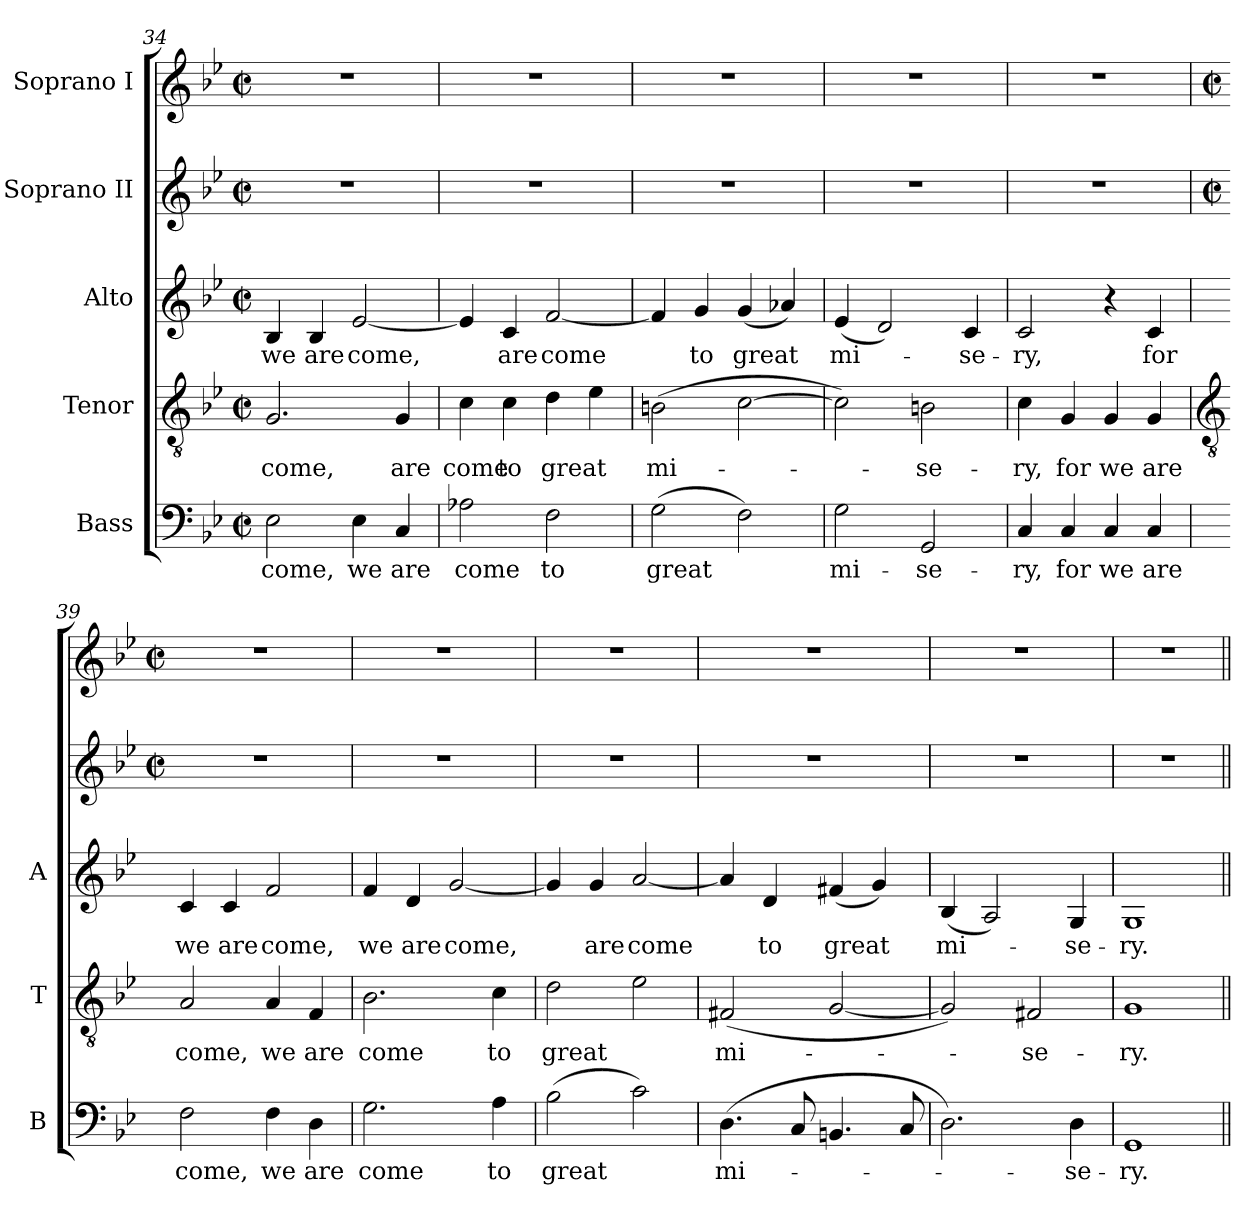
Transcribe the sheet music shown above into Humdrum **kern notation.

**kern	**text	**kern	**text	**kern	**text	**kern	**kern
*part5	*part5	*part4	*part4	*part3	*part3	*part2	*part1
*staff5	*staff5	*staff4	*staff4	*staff3	*staff3	*staff2	*staff1
*I"Bass	*	*I"Tenor	*	*I"Alto	*	*I"Soprano II	*I"Soprano I
*I'B	*	*I'T	*	*I'A	*	*	*
*clefF4	*	*clefGv2	*	*clefG2	*	*clefG2	*clefG2
*k[b-e-]	*	*k[b-e-]	*	*k[b-e-]	*	*k[b-e-]	*k[b-e-]
*M2/2	*	*M2/2	*	*M2/2	*	*M2/2	*M2/2
*met(c|)	*	*met(c|)	*	*met(c|)	*	*met(c|)	*met(c|)
=34	=34	=34	=34	=34	=34	=34	=34
!	!LO:LY:b	!	!LO:LY:b	!	!LO:LY:b	!	!
2E-\	come,	2.G/	come,	4B-/	we	1r	1r
!	!	!	!	!	!LO:LY:b	!	!
.	.	.	.	4B-/	are	.	.
!	!LO:LY:b	!	!	!	!LO:LY:b	!	!
4E-\	we	.	.	[2e-/	come,	.	.
!	!LO:LY:b	!	!LO:LY:b	!	!	!	!
4C/	are	4G/	are	.	.	.	.
=35	=35	=35	=35	=35	=35	=35	=35
!	!LO:LY:b	!	!LO:LY:b	!	!	!	!
2A-X\	come	4c\	come	4e-/]	.	1r	1r
!	!	!	!LO:LY:b	!	!LO:LY:b	!	!
.	.	4c\	to	4c/	are	.	.
!	!LO:LY:b	!	!LO:LY:b	!	!LO:LY:b	!	!
2F\	to	4d\	great	[2f/	come	.	.
.	.	4e-\	.	.	.	.	.
=36	=36	=36	=36	=36	=36	=36	=36
!	!LO:LY:b	!	!LO:LY:b	!	!	!	!
(>2G\	great	(>2Bn\	mi-	4f/]	.	1r	1r
!	!	!	!	!	!LO:LY:b	!	!
.	.	.	.	4g/	to	.	.
!	!	!	!	!	!LO:LY:b	!	!
2F\)	.	[2c\	.	(<4g/	great	.	.
.	.	.	.	4a-X/)	.	.	.
=37	=37	=37	=37	=37	=37	=37	=37
!	!LO:LY:b	!	!	!	!LO:LY:b	!	!
2G\	mi-	2c\])	.	(<4e-/	mi-	1r	1r
.	.	.	.	2d/)	.	.	.
!	!LO:LY:b	!	!LO:LY:b	!	!	!	!
2GG/	-se-	2Bn\	se-	.	.	.	.
!	!	!	!	!	!LO:LY:b	!	!
.	.	.	.	4c/	se-	.	.
=38	=38	=38	=38	=38	=38	=38	=38
!	!LO:LY:b	!	!LO:LY:b	!	!LO:LY:b	!	!
4C/	-ry,	4c\	-ry,	2c/	-ry,	1r	1r
!	!LO:LY:b	!	!LO:LY:b	!	!	!	!
4C/	for	4G/	for	.	.	.	.
!	!LO:LY:b	!	!LO:LY:b	!	!	!	!
4C/	we	4G/	we	4r	.	.	.
!	!LO:LY:b	!	!LO:LY:b	!	!LO:LY:b	!	!
4C/	are	4G/	are	4c/	for	.	.
!!LO:LB:g=z
=39	=39	=39	=39	=39	=39	=39	=39
*	*	*clefGv2	*	*	*	*	*
*	*	*	*	*	*	*M2/2	*M2/2
*	*	*	*	*	*	*met(c|)	*met(c|)
!	!LO:LY:b	!	!LO:LY:b	!	!LO:LY:b	!	!
2F\	come,	2A/	come,	4c/	we	1r	1r
!	!	!	!	!	!LO:LY:b	!	!
.	.	.	.	4c/	are	.	.
!	!LO:LY:b	!	!LO:LY:b	!	!LO:LY:b	!	!
4F\	we	4A/	we	2f/	come,	.	.
!	!LO:LY:b	!	!LO:LY:b	!	!	!	!
4D\	are	4F/	are	.	.	.	.
=40	=40	=40	=40	=40	=40	=40	=40
!	!LO:LY:b	!	!LO:LY:b	!	!LO:LY:b	!	!
2.G\	come	2.B-\	come	4f/	we	1r	1r
!	!	!	!	!	!LO:LY:b	!	!
.	.	.	.	4d/	are	.	.
!	!	!	!	!	!LO:LY:b	!	!
.	.	.	.	[2g/	come,	.	.
!	!LO:LY:b	!	!LO:LY:b	!	!	!	!
4A\	to	4c\	to	.	.	.	.
=41	=41	=41	=41	=41	=41	=41	=41
!	!LO:LY:b	!	!LO:LY:b	!	!	!	!
(>2B-\	great	2d\	great	4g/]	.	1r	1r
!	!	!	!	!	!LO:LY:b	!	!
.	.	.	.	4g/	are	.	.
!	!	!	!	!	!LO:LY:b	!	!
2c\)	.	2e-\	.	[2a/	come	.	.
=42	=42	=42	=42	=42	=42	=42	=42
!	!LO:LY:b	!	!LO:LY:b	!	!	!	!
(>4.D\	mi-	(<2F#X/	mi-	4a/]	.	1r	1r
!	!	!	!	!	!LO:LY:b	!	!
.	.	.	.	4d/	to	.	.
8C/	.	.	.	.	.	.	.
!	!	!	!	!	!LO:LY:b	!	!
4.BBn/	.	[2G/	.	(<4f#X/	great	.	.
.	.	.	.	4g/)	.	.	.
8C/	.	.	.	.	.	.	.
=43	=43	=43	=43	=43	=43	=43	=43
!	!	!	!	!	!LO:LY:b	!	!
2.D\)	.	2G/])	.	(<4B-/	mi-	1r	1r
.	.	.	.	2A/)	.	.	.
!	!	!	!LO:LY:b	!	!	!	!
.	.	2F#X/	se-	.	.	.	.
!	!LO:LY:b	!	!	!	!LO:LY:b	!	!
4D\	-se-	.	.	4G/	se-	.	.
=44	=44	=44	=44	=44	=44	=44	=44
!	!LO:LY:b	!	!LO:LY:b	!	!LO:LY:b	!	!
1GG	-ry.	1G	-ry.	1G	-ry.	1r	1r
=||	=||	=||	=||	=||	=||	=||	=||
*-	*-	*-	*-	*-	*-	*-	*-
